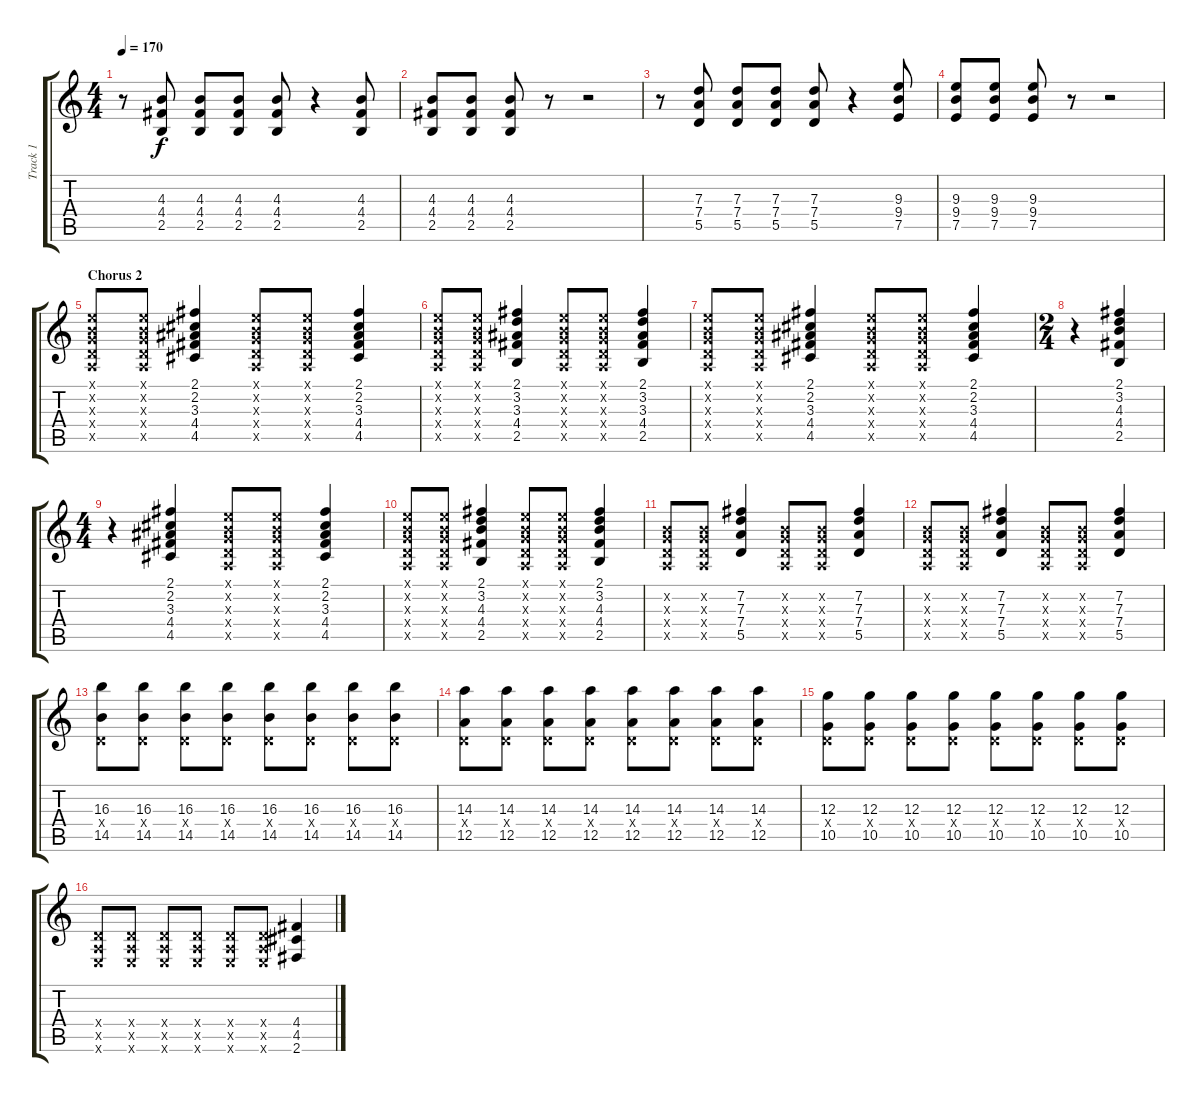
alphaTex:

\track ("Track 1" "Track 1") {instrument overdrivenguitar}
\staff {score tabs}
\tuning (E4 B3 G3 D3 A2 E2) {hide}
\ts (4 4)
\tempo 170
\clef g2
\ks c
r.8{dy f instrument distortionguitar} (4.3 4.4 2.5).8 (4.3 4.4 2.5).8 (4.3 4.4 2.5).8 (4.3 4.4 2.5).8 r.4 (4.3 4.4 2.5).8 |
(4.3 4.4 2.5).8 (4.3 4.4 2.5).8 (4.3 4.4 2.5).8 r.8 r.2 |
r.8 (7.3 7.4 5.5).8 (7.3 7.4 5.5).8 (7.3 7.4 5.5).8 (7.3 7.4 5.5).8 r.4 (9.3 9.4 7.5).8 |
(9.3 9.4 7.5).8 (9.3 9.4 7.5).8 (9.3 9.4 7.5).8 r.8 r.2 |
\section ("" "Chorus 2")
(0.1{x} 0.2{x} 0.3{x} 0.4{x} 0.5{x}).8{instrument distortionguitar} (0.1{x} 0.2{x} 0.3{x} 0.4{x} 0.5{x}).8 (2.1 2.2 3.3 4.4 4.5).4 (0.1{x} 0.2{x} 0.3{x} 0.4{x} 0.5{x}).8 (0.1{x} 0.2{x} 0.3{x} 0.4{x} 0.5{x}).8 (2.1 2.2 3.3 4.4 4.5).4 |
(0.1{x} 0.2{x} 0.3{x} 0.4{x} 0.5{x}).8{instrument distortionguitar} (0.1{x} 0.2{x} 0.3{x} 0.4{x} 0.5{x}).8 (2.1 3.2 3.3 4.4 2.5).4 (0.1{x} 0.2{x} 0.3{x} 0.4{x} 0.5{x}).8 (0.1{x} 0.2{x} 0.3{x} 0.4{x} 0.5{x}).8 (2.1 3.2 3.3 4.4 2.5).4 |
(0.1{x} 0.2{x} 0.3{x} 0.4{x} 0.5{x}).8{instrument distortionguitar} (0.1{x} 0.2{x} 0.3{x} 0.4{x} 0.5{x}).8 (2.1 2.2 3.3 4.4 4.5).4 (0.1{x} 0.2{x} 0.3{x} 0.4{x} 0.5{x}).8 (0.1{x} 0.2{x} 0.3{x} 0.4{x} 0.5{x}).8 (2.1 2.2 3.3 4.4 4.5).4 |
\ts (2 4)
r.4 (2.1 3.2 4.3 4.4 2.5).4 |
\ts (4 4)
r.4 (2.1 2.2 3.3 4.4 4.5).4 (0.1{x} 0.2{x} 0.3{x} 0.4{x} 0.5{x}).8 (0.1{x} 0.2{x} 0.3{x} 0.4{x} 0.5{x}).8 (2.1 2.2 3.3 4.4 4.5).4 |
(0.1{x} 0.2{x} 0.3{x} 0.4{x} 0.5{x}).8 (0.1{x} 0.2{x} 0.3{x} 0.4{x} 0.5{x}).8 (2.1 3.2 4.3 4.4 2.5).4 (0.1{x} 0.2{x} 0.3{x} 0.4{x} 0.5{x}).8 (0.1{x} 0.2{x} 0.3{x} 0.4{x} 0.5{x}).8 (2.1 3.2 4.3 4.4 2.5).4 |
(0.2{x} 0.3{x} 0.4{x} 0.5{x}).8 (0.2{x} 0.3{x} 0.4{x} 0.5{x}).8 (7.2 7.3 7.4 5.5).4 (0.2{x} 0.3{x} 0.4{x} 0.5{x}).8 (0.2{x} 0.3{x} 0.4{x} 0.5{x}).8 (7.2 7.3 7.4 5.5).4 |
(0.2{x} 0.3{x} 0.4{x} 0.5{x}).8 (0.2{x} 0.3{x} 0.4{x} 0.5{x}).8 (7.2 7.3 7.4 5.5).4 (0.2{x} 0.3{x} 0.4{x} 0.5{x}).8 (0.2{x} 0.3{x} 0.4{x} 0.5{x}).8 (7.2 7.3 7.4 5.5).4 |
(16.3 0.4{x} 14.5).8{instrument overdrivenguitar} (16.3 0.4{x} 14.5).8 (16.3 0.4{x} 14.5).8 (16.3 0.4{x} 14.5).8 (16.3 0.4{x} 14.5).8 (16.3 0.4{x} 14.5).8 (16.3 0.4{x} 14.5).8 (16.3 0.4{x} 14.5).8 |
(14.3 0.4{x} 12.5).8 (14.3 0.4{x} 12.5).8 (14.3 0.4{x} 12.5).8 (14.3 0.4{x} 12.5).8 (14.3 0.4{x} 12.5).8 (14.3 0.4{x} 12.5).8 (14.3 0.4{x} 12.5).8 (14.3 0.4{x} 12.5).8 |
(12.3 0.4{x} 10.5).8 (12.3 0.4{x} 10.5).8 (12.3 0.4{x} 10.5).8 (12.3 0.4{x} 10.5).8 (12.3 0.4{x} 10.5).8 (12.3 0.4{x} 10.5).8 (12.3 0.4{x} 10.5).8 (12.3 0.4{x} 10.5).8 |
(0.4{x} 0.5{x} 0.6{x}).8 (0.4{x} 0.5{x} 0.6{x}).8 (0.4{x} 0.5{x} 0.6{x}).8 (0.4{x} 0.5{x} 0.6{x}).8 (0.4{x} 0.5{x} 0.6{x}).8 (0.4{x} 0.5{x} 0.6{x}).8 (4.4 4.5 2.6).4
